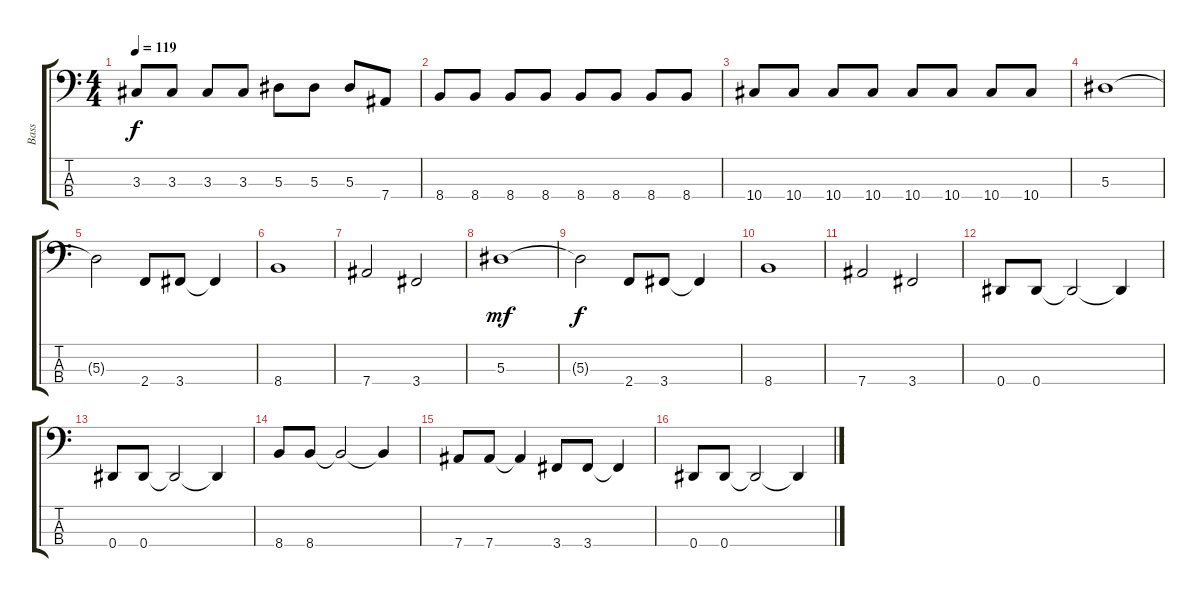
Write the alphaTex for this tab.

\track ("Bass" "Bass") {instrument electricbassfinger}
\staff {score tabs}
\tuning (Ab2 Eb2 Bb1 Eb1) {hide}
\ts (4 4)
\tempo 119
\clef f4
\ks c
3.3.8{dy f} 3.3.8 3.3.8 3.3.8 5.3.8 5.3.8 5.3.8 7.4.8 |
8.4.8 8.4.8 8.4.8 8.4.8 8.4.8 8.4.8 8.4.8 8.4.8 |
10.4.8 10.4.8 10.4.8 10.4.8 10.4.8 10.4.8 10.4.8 10.4.8 |
5.3.1 |
5.3{t}.2 2.4.8 3.4.8 3.4{t}.4 |
8.4.1 |
7.4.2 3.4.2 |
5.3.1{dy mf} |
5.3{t}.2{dy f} 2.4.8 3.4.8 3.4{t}.4 |
8.4.1 |
7.4.2 3.4.2 |
0.4.8 0.4.8 0.4{t}.2 0.4{t}.4 |
0.4.8 0.4.8 0.4{t}.2 0.4{t}.4 |
8.4.8 8.4.8 8.4{t}.2 8.4{t}.4 |
7.4.8 7.4.8 7.4{t}.4 3.4.8 3.4.8 3.4{t}.4 |
0.4.8 0.4.8 0.4{t}.2 0.4{t}.4
